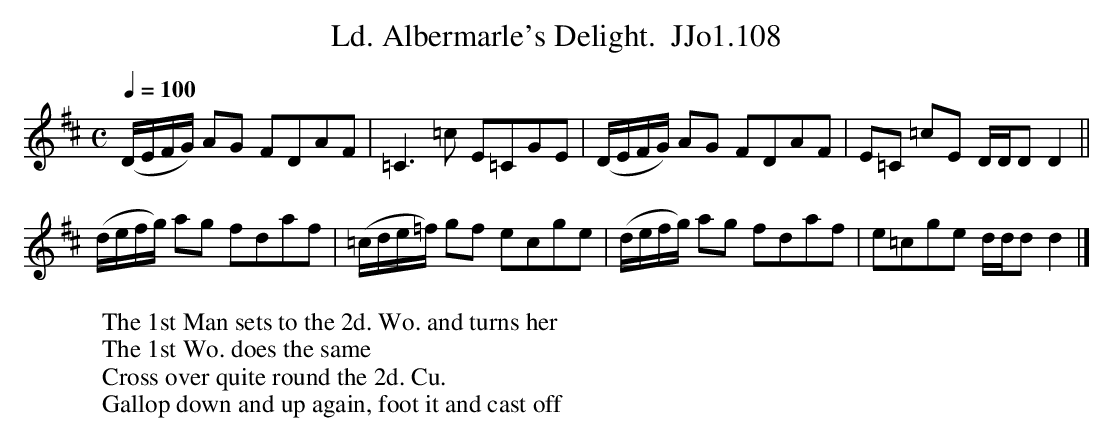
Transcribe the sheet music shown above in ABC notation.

X:1
T:Ld. Albermarle's Delight.  JJo1.108
M:C
L:1/8
Q:1/4=100
K:D
(D/E/F/G/) AG FDAF | =C3=c E=CGE | (D/E/F/G/) AG FDAF | E=C =cE D/D/D D2 ||
(d/e/f/g/) ag fdaf | (=c/d/e/=f/) gf ecge | (d/e/f/g/) ag fdaf | e=cge d/d/d d2 |]
W:The 1st Man sets to the 2d. Wo. and turns her
W:The 1st Wo. does the same
W:Cross over quite round the 2d. Cu.
W:Gallop down and up again, foot it and cast off
